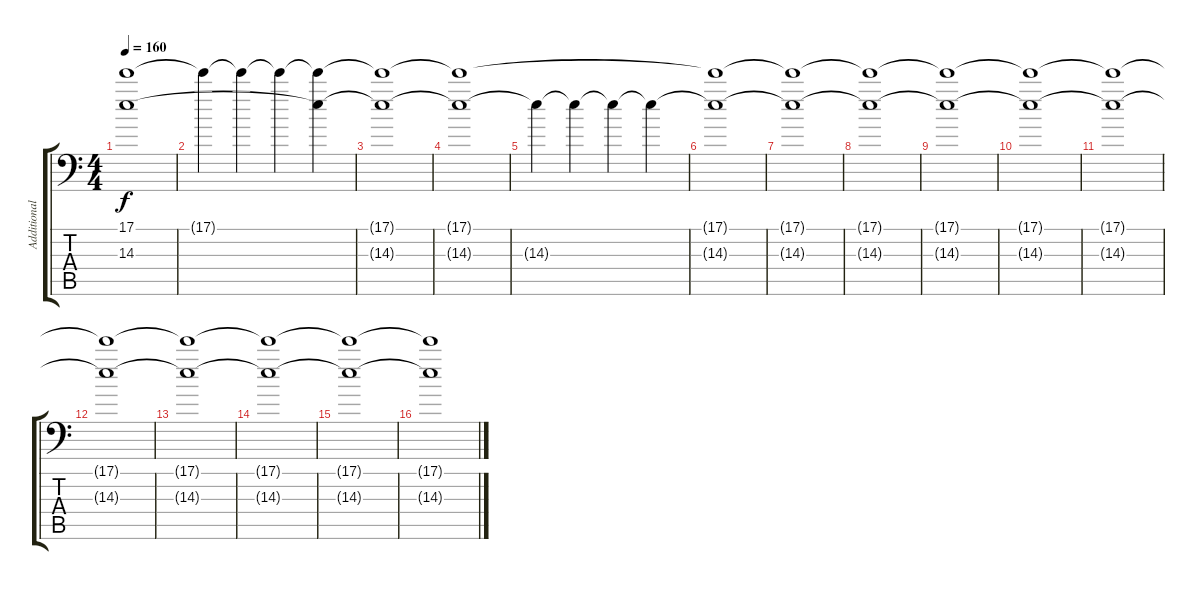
\track ("Additional guitar" "Additional") {instrument distortionguitar}
\staff {score tabs}
\tuning (B3 Gb3 D3 A2 E2 A1) {hide}
\ts (4 4)
\tempo 160
\clef f4
\ks c
(17.1{t} 14.3{t}).1{dy f} |
17.1{t}.4 17.1{t}.4 17.1{t}.4 (17.1{t} 14.3{t}).4 |
(17.1{t} 14.3{t}).1 |
(17.1{t} 14.3{t}).1 |
14.3{t}.4 14.3{t}.4 14.3{t}.4 14.3{t}.4 |
(17.1{t} 14.3{t}).1 |
(17.1{t} 14.3{t}).1 |
(17.1{t} 14.3{t}).1 |
(17.1{t} 14.3{t}).1 |
(17.1{t} 14.3{t}).1 |
(17.1{t} 14.3{t}).1 |
(17.1{t} 14.3{t}).1 |
(17.1{t} 14.3{t}).1 |
(17.1{t} 14.3{t}).1 |
(17.1{t} 14.3{t}).1 |
(17.1{t} 14.3{t}).1
